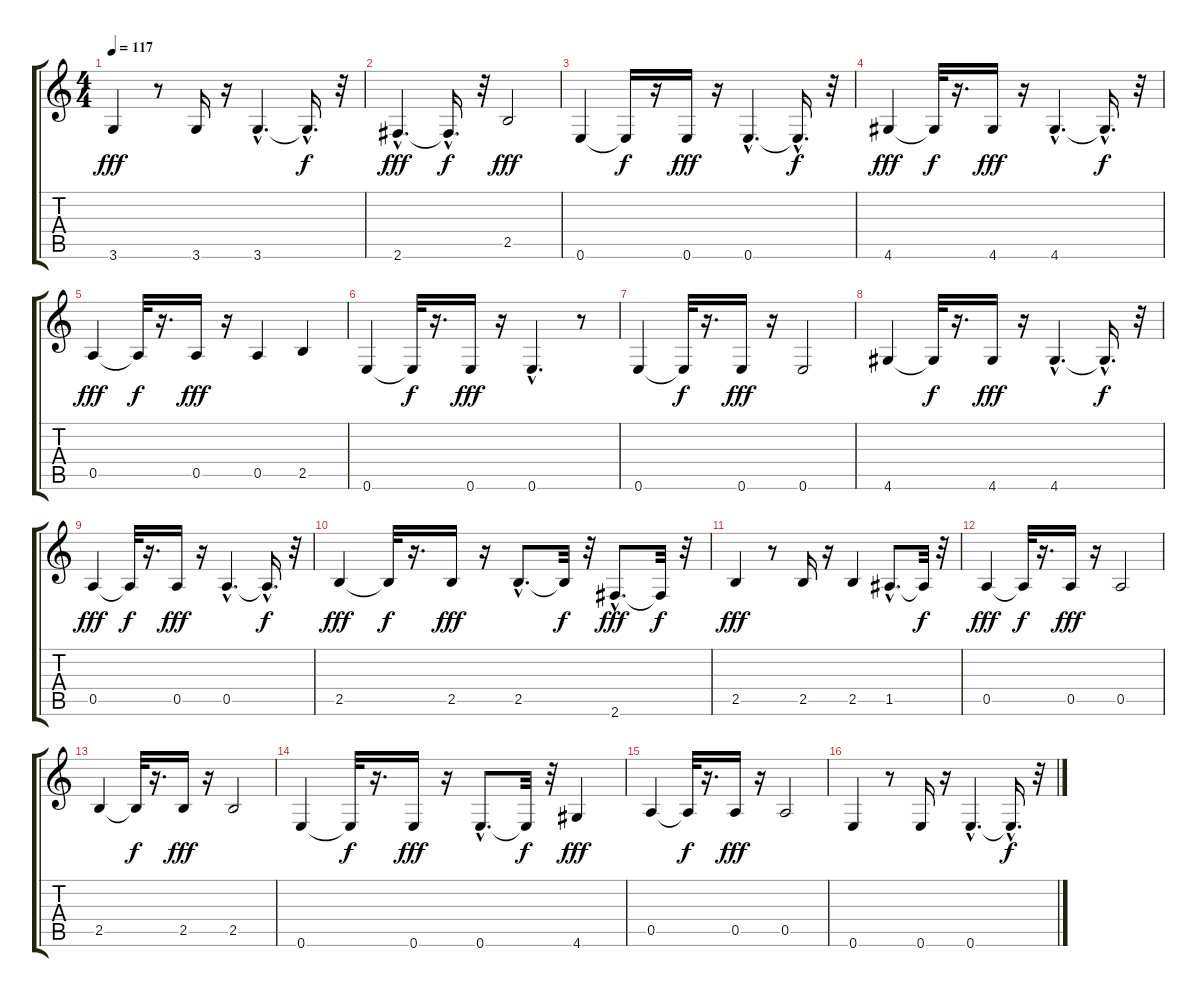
\track "" {instrument acousticbass}
\staff {score tabs}
\tuning (E4 B3 G3 D3 A2 E2) {hide}
\ts (4 4)
\tempo 117
\clef g2
\ks c
3.6.4{dy fff} r.8 3.6.16 r.16 3.6{hac}.4{d} 3.6{hac t}.16{d dy f} r.32 |
2.6{hac}.4{d dy fff} 2.6{hac t}.16{d dy f} r.32 2.5.2{dy fff} |
0.6.4 0.6{t}.16{dy f} r.16 0.6.16{dy fff} r.16 0.6{hac}.4{d} 0.6{hac t}.16{d dy f} r.32 |
4.6.4{dy fff} 4.6{t}.32{dy f} r.16{d} 4.6.16{dy fff} r.16 4.6{hac}.4{d} 4.6{hac t}.16{d dy f} r.32 |
0.5.4{dy fff} 0.5{t}.32{dy f} r.16{d} 0.5.16{dy fff} r.16 0.5.4 2.5.4 |
0.6.4 0.6{t}.32{dy f} r.16{d} 0.6.16{dy fff} r.16 0.6{hac}.4{d} r.8 |
0.6.4 0.6{t}.32{dy f} r.16{d} 0.6.16{dy fff} r.16 0.6.2 |
4.6.4 4.6{t}.32{dy f} r.16{d} 4.6.16{dy fff} r.16 4.6{hac}.4{d} 4.6{hac t}.16{d dy f} r.32 |
0.5.4{dy fff} 0.5{t}.32{dy f} r.16{d} 0.5.16{dy fff} r.16 0.5{hac}.4{d} 0.5{hac t}.16{d dy f} r.32 |
2.5.4{dy fff} 2.5{t}.32{dy f} r.16{d} 2.5.16{dy fff} r.16 2.5{hac}.8{d} 2.5{t}.32{dy f} r.32 2.6{hac}.8{d dy fff} 2.6{t}.32{dy f} r.32 |
2.5.4{dy fff} r.8 2.5.16 r.16 2.5.4 1.5{hac}.8{d} 1.5{t}.32{dy f} r.32 |
0.5.4{dy fff} 0.5{t}.32{dy f} r.16{d} 0.5.16{dy fff} r.16 0.5.2 |
2.5.4 2.5{t}.32{dy f} r.16{d} 2.5.16{dy fff} r.16 2.5.2 |
0.6.4 0.6{t}.32{dy f} r.16{d} 0.6.16{dy fff} r.16 0.6{hac}.8{d} 0.6{t}.32{dy f} r.32 4.6.4{dy fff} |
0.5.4 0.5{t}.32{dy f} r.16{d} 0.5.16{dy fff} r.16 0.5.2 |
0.6.4 r.8 0.6.16 r.16 0.6{hac}.4{d} 0.6{hac t}.16{d dy f} r.32
